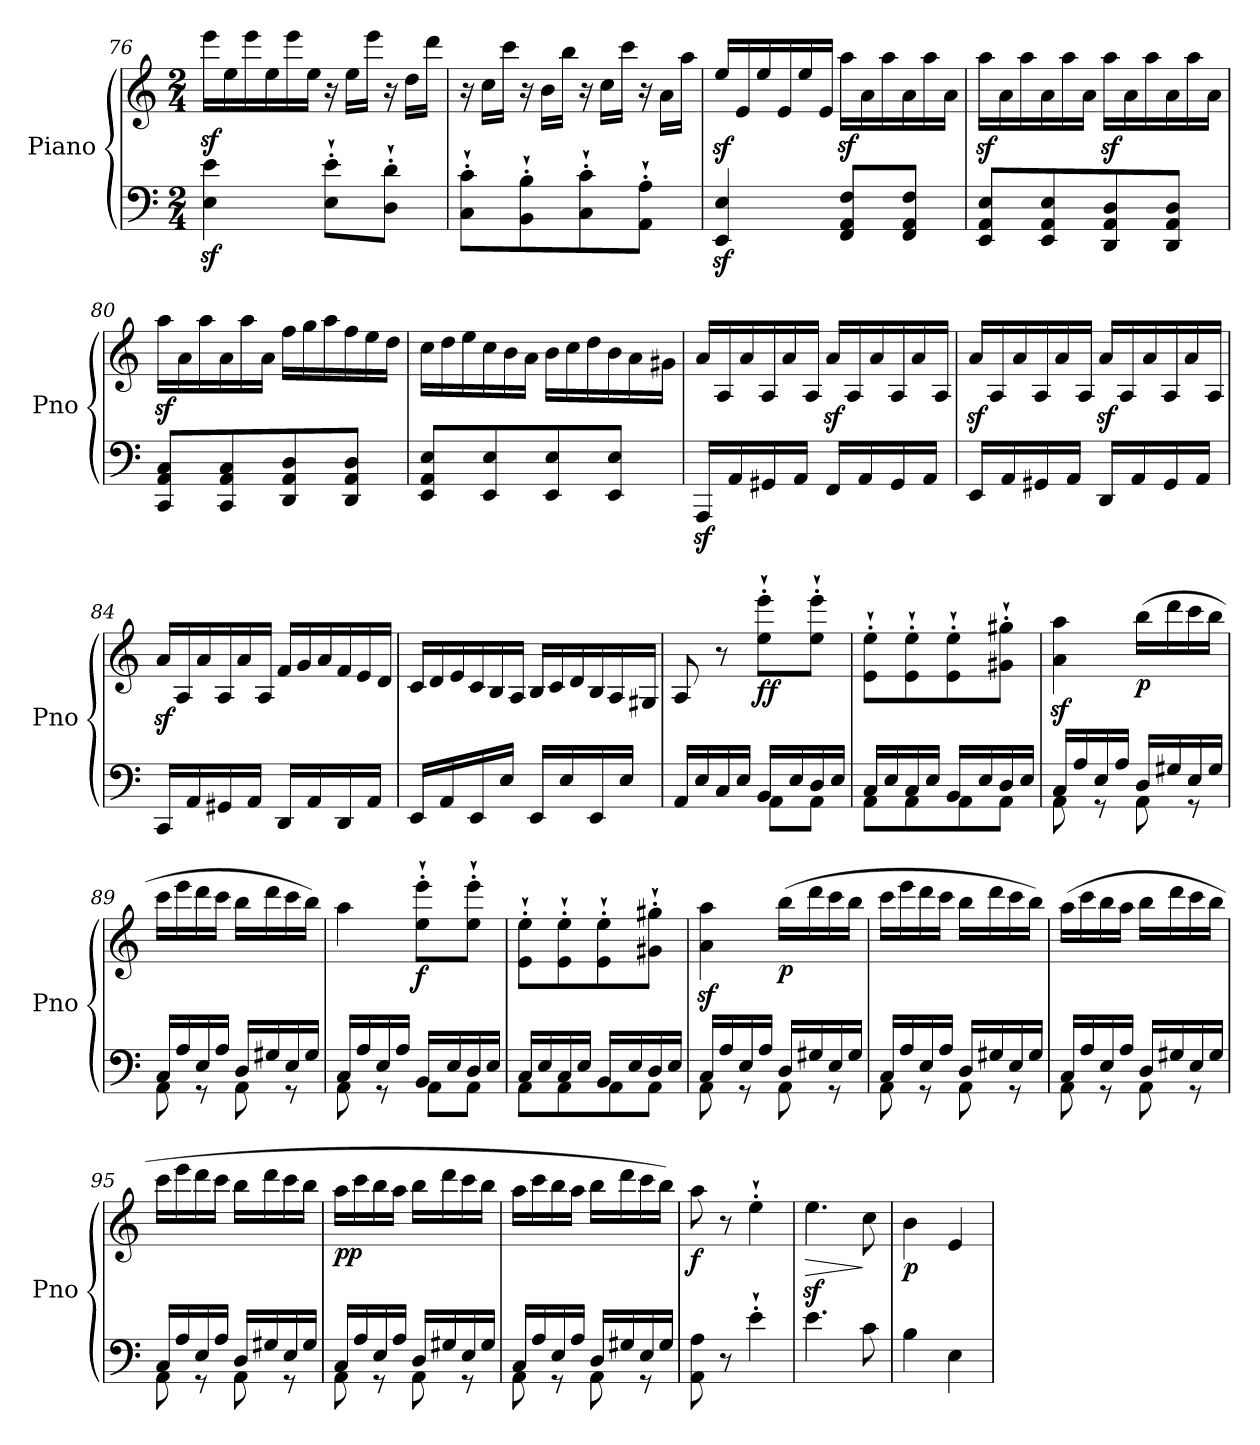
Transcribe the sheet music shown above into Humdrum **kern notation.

**kern	**kern	**dynam
*part1	*part1	*part1
*staff2	*staff1	*staff1/2
*I"Piano	*	*
*I'Pno	*	*
*clefF4	*clefG2	*
*k[]	*k[]	*
*M2/4	*M2/4	*
*	*Xtuplet	*
=76	=76	=76
4E\z< 4e\z<	24eeez<\LL	.
.	24ee\	.
.	24eee\	.
.	24ee\	.
.	24eee\	.
.	24ee\JJ	.
8E\'` 8e\'`L	24r	.
.	24ee\LL	.
.	24eee\JJ	.
8D\'` 8d\'`J	24r	.
.	24dd\LL	.
.	24ddd\JJ	.
!!LO:LB:g=z
=77	=77	=77
8C\'` 8c\'`L	24r	.
.	24cc\LL	.
.	24ccc\JJ	.
8BB\'` 8B\'`	24r	.
.	24b\LL	.
.	24bb\JJ	.
8C\'` 8c\'`	24r	.
.	24cc\LL	.
.	24ccc\JJ	.
8AA\'` 8A\'`J	24r	.
.	24a\LL	.
.	24aa\JJ	.
=78	=78	=78
4EE/z< 4E/z<	24eez</LL	.
.	24e/	.
.	24ee/	.
.	24e/	.
.	24ee/	.
.	24e/JJ	.
8FF/ 8AA/ 8F/L	24aaz<\LL	.
.	24a\	.
.	24aa\	.
8FF/ 8AA/ 8F/J	24a\	.
.	24aa\	.
.	24a\JJ	.
=79	=79	=79
8EE/ 8AA/ 8E/L	24aaz<\LL	.
.	24a\	.
.	24aa\	.
8EE/ 8AA/ 8E/	24a\	.
.	24aa\	.
.	24a\JJ	.
8DD/ 8AA/ 8D/	24aaz<\LL	.
.	24a\	.
.	24aa\	.
8DD/ 8AA/ 8D/J	24a\	.
.	24aa\	.
.	24a\JJ	.
=80	=80	=80
8CC/ 8AA/ 8C/L	24aaz<\LL	.
.	24a\	.
.	24aa\	.
8CC/ 8AA/ 8C/	24a\	.
.	24aa\	.
.	24a\JJ	.
8DD/ 8AA/ 8D/	24ff\LL	.
.	24gg\	.
.	24aa\	.
8DD/ 8AA/ 8D/J	24ff\	.
.	24ee\	.
.	24dd\JJ	.
!!LO:LB:g=z
=81	=81	=81
8EE/ 8AA/ 8E/L	24cc\LL	.
.	24dd\	.
.	24ee\	.
8EE/ 8E/	24cc\	.
.	24b\	.
.	24a\JJ	.
8EE/ 8E/	24b\LL	.
.	24cc\	.
.	24dd\	.
8EE/ 8E/J	24b\	.
.	24a\	.
.	24g#X\JJ	.
=82	=82	=82
16AAAz>/LL	24a/LL	.
.	24A/	.
16AA/	.	.
.	24a/	.
16GG#X/	24A/	.
.	24a/	.
16AA/JJ	.	.
.	24A/JJ	.
16FF/LL	24az</LL	.
.	24A/	.
16AA/	.	.
.	24a/	.
16GG#/	24A/	.
.	24a/	.
16AA/JJ	.	.
.	24A/JJ	.
=83	=83	=83
16EE/LL	24az</LL	.
.	24A/	.
16AA/	.	.
.	24a/	.
16GG#X/	24A/	.
.	24a/	.
16AA/JJ	.	.
.	24A/JJ	.
16DD/LL	24az</LL	.
.	24A/	.
16AA/	.	.
.	24a/	.
16GG#/	24A/	.
.	24a/	.
16AA/JJ	.	.
.	24A/JJ	.
!!LO:LB:g=z
=84	=84	=84
16CC/LL	24az</LL	.
.	24A/	.
16AA/	.	.
.	24a/	.
16GG#X/	24A/	.
.	24a/	.
16AA/JJ	.	.
.	24A/JJ	.
16DD/LL	24f/LL	.
.	24g/	.
16AA/	.	.
.	24a/	.
16DD/	24f/	.
.	24e/	.
16AA/JJ	.	.
.	24d/JJ	.
!!LO:LB:g=z
=85	=85	=85
16EE/LL	24c/LL	.
.	24d/	.
16AA/	.	.
.	24e/	.
16EE/	24c/	.
.	24B/	.
16E/JJ	.	.
.	24A/JJ	.
16EE/LL	24B/LL	.
.	24c/	.
16E/	.	.
.	24d/	.
16EE/	24B/	.
.	24A/	.
16E/JJ	.	.
.	24G#X/JJ	.
=86	=86	=86
*^	*	*
16AA/LL	4ryy	8A/	.
16E/	.	.	.
16C/	.	8r	.
16E/JJ	.	.	.
!	!	!	!LO:DY:b
16BB/LL	8AA\L	8ee\'` 8eee\'`L	ff
16E/	.	.	.
16D/	8AA\J	8ee\'` 8eee\'`J	.
16E/JJ	.	.	.
=87	=87	=87	=87
16C/LL	8AA\L	8e\'` 8ee\'`L	.
16E/	.	.	.
16C/	8AA\	8e\'` 8ee\'`	.
16E/JJ	.	.	.
16BB/LL	8AA\	8e\'` 8ee\'`	.
16E/	.	.	.
16D/	8AA\J	8g#X\'` 8gg#X\'`J	.
16E/JJ	.	.	.
=88	=88	=88	=88
16C/LL	8AA\	4a\z< 4aa\z<	.
16A/	.	.	.
16E/	8r	.	.
16A/JJ	.	.	.
!	!	!	!LO:DY:b
16D/LL	8AA\	(>16bb\LL	p
16G#X/	.	16ddd\	.
16E/	8r	16ccc\	.
16G#/JJ	.	16bb\JJ	.
!!LO:PB:g=z
=89	=89	=89	=89
16C/LL	8AA\	16ccc\LL	.
16A/	.	16eee\	.
16E/	8r	16ddd\	.
16A/JJ	.	16ccc\JJ	.
16D/LL	8AA\	16bb\LL	.
16G#X/	.	16ddd\	.
16E/	8r	16ccc\	.
16G#/JJ	.	16bb\JJ)	.
=90	=90	=90	=90
16C/LL	8AA\	4aa\	.
16A/	.	.	.
16E/	8r	.	.
16A/JJ	.	.	.
!	!	!	!LO:DY:b
16BB/LL	8AA\L	8ee\'` 8eee\'`L	f
16E/	.	.	.
16D/	8AA\J	8ee\'` 8eee\'`J	.
16E/JJ	.	.	.
=91	=91	=91	=91
16C/LL	8AA\L	8e\'` 8ee\'`L	.
16E/	.	.	.
16C/	8AA\	8e\'` 8ee\'`	.
16E/JJ	.	.	.
16BB/LL	8AA\	8e\'` 8ee\'`	.
16E/	.	.	.
16D/	8AA\J	8g#X\'` 8gg#X\'`J	.
16E/JJ	.	.	.
=92	=92	=92	=92
16C/LL	8AA\	4a\z< 4aa\z<	.
16A/	.	.	.
16E/	8r	.	.
16A/JJ	.	.	.
!	!	!	!LO:DY:b
16D/LL	8AA\	(>16bb\LL	p
16G#X/	.	16ddd\	.
16E/	8r	16ccc\	.
16G#/JJ	.	16bb\JJ	.
!!LO:LB:g=z
=93	=93	=93	=93
16C/LL	8AA\	16ccc\LL	.
16A/	.	16eee\	.
16E/	8r	16ddd\	.
16A/JJ	.	16ccc\JJ	.
16D/LL	8AA\	16bb\LL	.
16G#X/	.	16ddd\	.
16E/	8r	16ccc\	.
16G#/JJ	.	16bb\JJ)	.
!!LO:LB:g=z
=94	=94	=94	=94
16C/LL	8AA\	(>16aa\LL	.
16A/	.	16ccc\	.
16E/	8r	16bb\	.
16A/JJ	.	16aa\JJ	.
!	!	!	!LO:DY:b
16D/LL	8AA\	16bb\LL	other-dynamics
16G#X/	.	16ddd\	.
16E/	8r	16ccc\	.
16G#/JJ	.	16bb\JJ	.
=95	=95	=95	=95
16C/LL	8AA\	16ccc\LL	.
16A/	.	16eee\	.
16E/	8r	16ddd\	.
16A/JJ	.	16ccc\JJ	.
16D/LL	8AA\	16bb\LL	.
16G#X/	.	16ddd\	.
16E/	8r	16ccc\	.
16G#/JJ	.	16bb\JJ	.
=96	=96	=96	=96
!	!	!	!LO:DY:b
16C/LL	8AA\	16aa\LL	pp
16A/	.	16ccc\	.
16E/	8r	16bb\	.
16A/JJ	.	16aa\JJ	.
16D/LL	8AA\	16bb\LL	.
16G#X/	.	16ddd\	.
16E/	8r	16ccc\	.
16G#/JJ	.	16bb\JJ	.
=97	=97	=97	=97
16C/LL	8AA\	16aa\LL	.
16A/	.	16ccc\	.
16E/	8r	16bb\	.
16A/JJ	.	16aa\JJ	.
16D/LL	8AA\	16bb\LL	.
16G#X/	.	16ddd\	.
16E/	8r	16ccc\	.
16G#/JJ	.	16bb\JJ)	.
*v	*v	*	*
=98	=98	=98
!	!	!LO:DY:b
8AA\ 8A\	8aa\	f
8r	8r	.
4e'`\	4ee'`\	.
!!LO:PB:g=z
=99	=99	=99
!	!	!LO:HP:b
4.e\	4.eez<\	>
8c\	8cc\	]
=100	=100	=100
!	!	!LO:DY:b
4B\	4b\	p
4E\	4e/	.
=	=	=
*-	*-	*-
